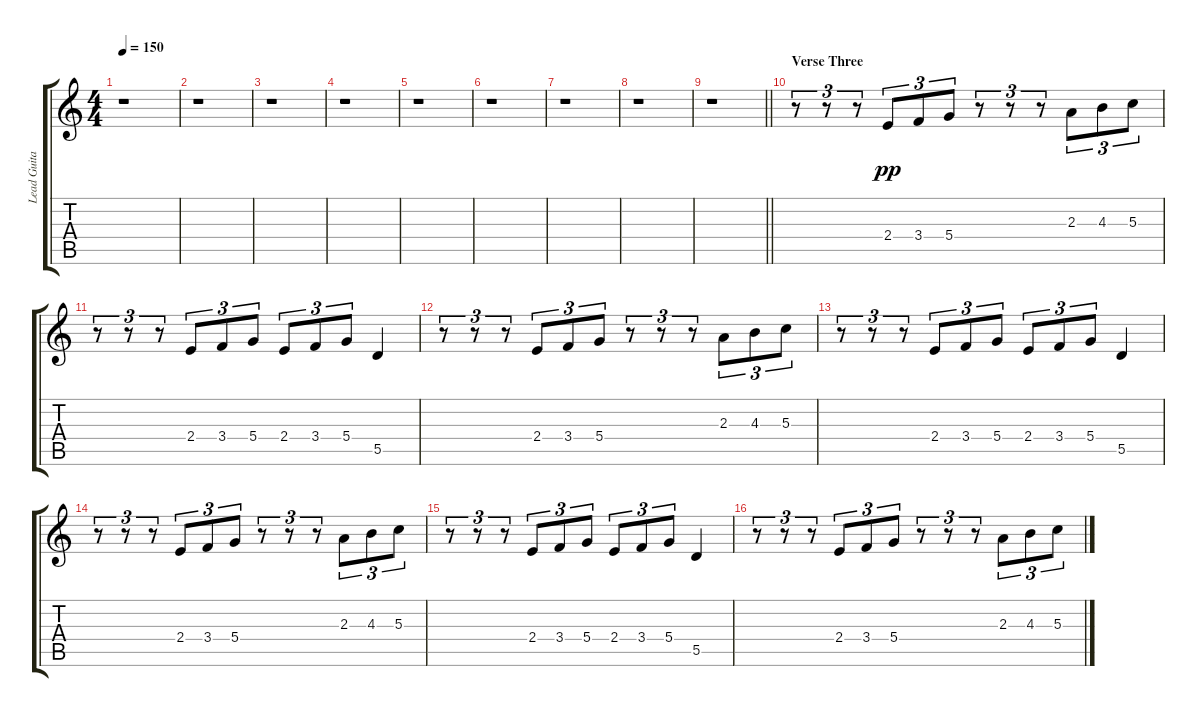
\track ("Lead Guitar" "Lead Guita") {instrument overdrivenguitar}
\staff {score tabs}
\tuning (E4 B3 G3 D3 A2 E2) {hide}
\ts (4 4)
\tempo 150
\clef g2
\ks c
r.1{dy mf} |
r.1 |
r.1 |
r.1 |
r.1 |
r.1 |
r.1 |
r.1 |
\barLineRight lightlight
r.1 |
\section ("" "Verse Three")
r.8{tu (3 2)} r.8{tu (3 2)} r.8{tu (3 2)} 2.4.8{tu (3 2) dy pp} 3.4.8{tu (3 2)} 5.4.8{tu (3 2)} r.8{tu (3 2)} r.8{tu (3 2)} r.8{tu (3 2)} 2.3.8{tu (3 2)} 4.3.8{tu (3 2)} 5.3.8{tu (3 2)} |
r.8{tu (3 2)} r.8{tu (3 2)} r.8{tu (3 2)} 2.4.8{tu (3 2)} 3.4.8{tu (3 2)} 5.4.8{tu (3 2)} 2.4.8{tu (3 2)} 3.4.8{tu (3 2)} 5.4.8{tu (3 2)} 5.5.4 |
r.8{tu (3 2)} r.8{tu (3 2)} r.8{tu (3 2)} 2.4.8{tu (3 2)} 3.4.8{tu (3 2)} 5.4.8{tu (3 2)} r.8{tu (3 2)} r.8{tu (3 2)} r.8{tu (3 2)} 2.3.8{tu (3 2)} 4.3.8{tu (3 2)} 5.3.8{tu (3 2)} |
r.8{tu (3 2)} r.8{tu (3 2)} r.8{tu (3 2)} 2.4.8{tu (3 2)} 3.4.8{tu (3 2)} 5.4.8{tu (3 2)} 2.4.8{tu (3 2)} 3.4.8{tu (3 2)} 5.4.8{tu (3 2)} 5.5.4 |
r.8{tu (3 2)} r.8{tu (3 2)} r.8{tu (3 2)} 2.4.8{tu (3 2)} 3.4.8{tu (3 2)} 5.4.8{tu (3 2)} r.8{tu (3 2)} r.8{tu (3 2)} r.8{tu (3 2)} 2.3.8{tu (3 2)} 4.3.8{tu (3 2)} 5.3.8{tu (3 2)} |
r.8{tu (3 2)} r.8{tu (3 2)} r.8{tu (3 2)} 2.4.8{tu (3 2)} 3.4.8{tu (3 2)} 5.4.8{tu (3 2)} 2.4.8{tu (3 2)} 3.4.8{tu (3 2)} 5.4.8{tu (3 2)} 5.5.4 |
r.8{tu (3 2)} r.8{tu (3 2)} r.8{tu (3 2)} 2.4.8{tu (3 2)} 3.4.8{tu (3 2)} 5.4.8{tu (3 2)} r.8{tu (3 2)} r.8{tu (3 2)} r.8{tu (3 2)} 2.3.8{tu (3 2)} 4.3.8{tu (3 2)} 5.3.8{tu (3 2)}
